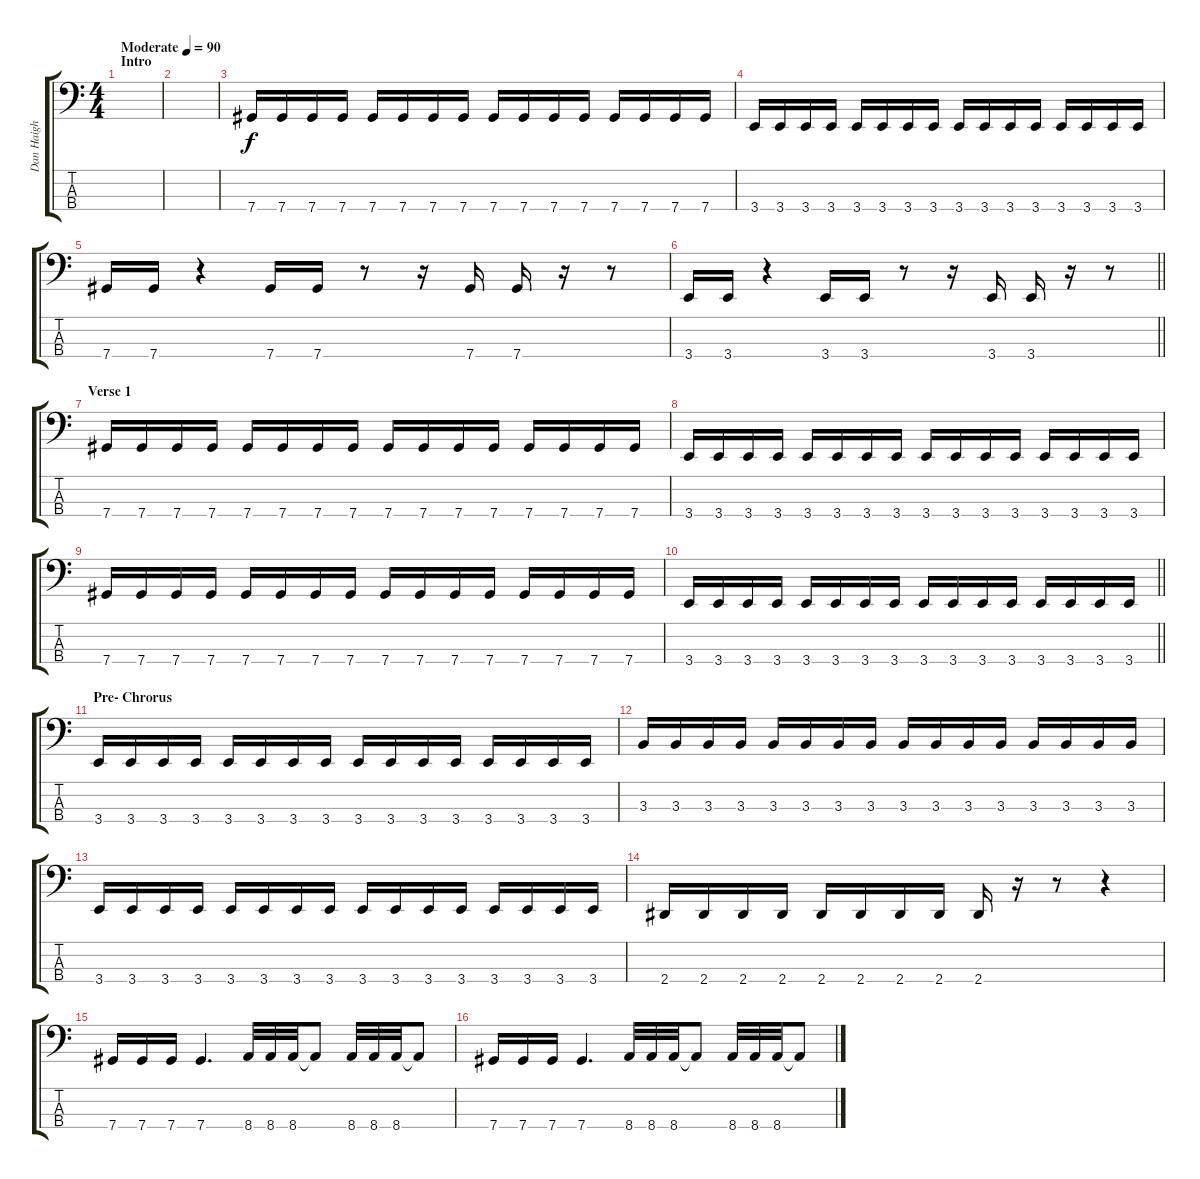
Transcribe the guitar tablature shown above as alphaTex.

\track ("Dan Haigh" "Dan Haigh") {instrument electricbasspick}
\staff {score tabs}
\tuning (Gb2 Db2 Ab1 Db1) {hide}
\ts (4 4)
\section ("" "Intro")
\tempo (90 "Moderate")
\clef f4
\ks c
|
|
7.4.16 7.4.16 7.4.16 7.4.16 7.4.16 7.4.16 7.4.16 7.4.16 7.4.16 7.4.16 7.4.16 7.4.16 7.4.16 7.4.16 7.4.16 7.4.16 |
3.4.16 3.4.16 3.4.16 3.4.16 3.4.16 3.4.16 3.4.16 3.4.16 3.4.16 3.4.16 3.4.16 3.4.16 3.4.16 3.4.16 3.4.16 3.4.16 |
7.4.16 7.4.16 r.4 7.4.16 7.4.16 r.8 r.16 7.4.16 7.4.16 r.16 r.8 |
\barLineRight lightlight
3.4.16 3.4.16 r.4 3.4.16 3.4.16 r.8 r.16 3.4.16 3.4.16 r.16 r.8 |
\section ("" "Verse 1")
7.4.16{volume 10} 7.4.16 7.4.16 7.4.16 7.4.16 7.4.16 7.4.16 7.4.16 7.4.16 7.4.16 7.4.16 7.4.16 7.4.16 7.4.16 7.4.16 7.4.16 |
3.4.16 3.4.16 3.4.16 3.4.16 3.4.16 3.4.16 3.4.16 3.4.16 3.4.16 3.4.16 3.4.16 3.4.16 3.4.16 3.4.16 3.4.16 3.4.16 |
7.4.16{volume 10} 7.4.16 7.4.16 7.4.16 7.4.16 7.4.16 7.4.16 7.4.16 7.4.16 7.4.16 7.4.16 7.4.16 7.4.16 7.4.16 7.4.16 7.4.16 |
\barLineRight lightlight
3.4.16 3.4.16 3.4.16 3.4.16 3.4.16 3.4.16 3.4.16 3.4.16 3.4.16 3.4.16 3.4.16 3.4.16 3.4.16 3.4.16 3.4.16 3.4.16 |
\section ("" "Pre- Chrorus")
3.4.16{volume 10} 3.4.16 3.4.16 3.4.16 3.4.16 3.4.16 3.4.16 3.4.16 3.4.16 3.4.16 3.4.16 3.4.16 3.4.16 3.4.16 3.4.16 3.4.16 |
3.3.16 3.3.16 3.3.16 3.3.16 3.3.16 3.3.16 3.3.16 3.3.16 3.3.16 3.3.16 3.3.16 3.3.16 3.3.16 3.3.16 3.3.16 3.3.16 |
3.4.16 3.4.16 3.4.16 3.4.16 3.4.16 3.4.16 3.4.16 3.4.16 3.4.16 3.4.16 3.4.16 3.4.16 3.4.16 3.4.16 3.4.16 3.4.16 |
2.4.16 2.4.16 2.4.16 2.4.16 2.4.16 2.4.16 2.4.16 2.4.16 2.4.16 r.16 r.8 r.4 |
7.4.16 7.4.16 7.4.16 7.4.4{d} 8.4.32 8.4.32 8.4.32 8.4{t}.8 8.4.32 8.4.32 8.4.32 8.4{t}.8 |
7.4.16 7.4.16 7.4.16 7.4.4{d} 8.4.32 8.4.32 8.4.32 8.4{t}.8 8.4.32 8.4.32 8.4.32 8.4{t}.8
